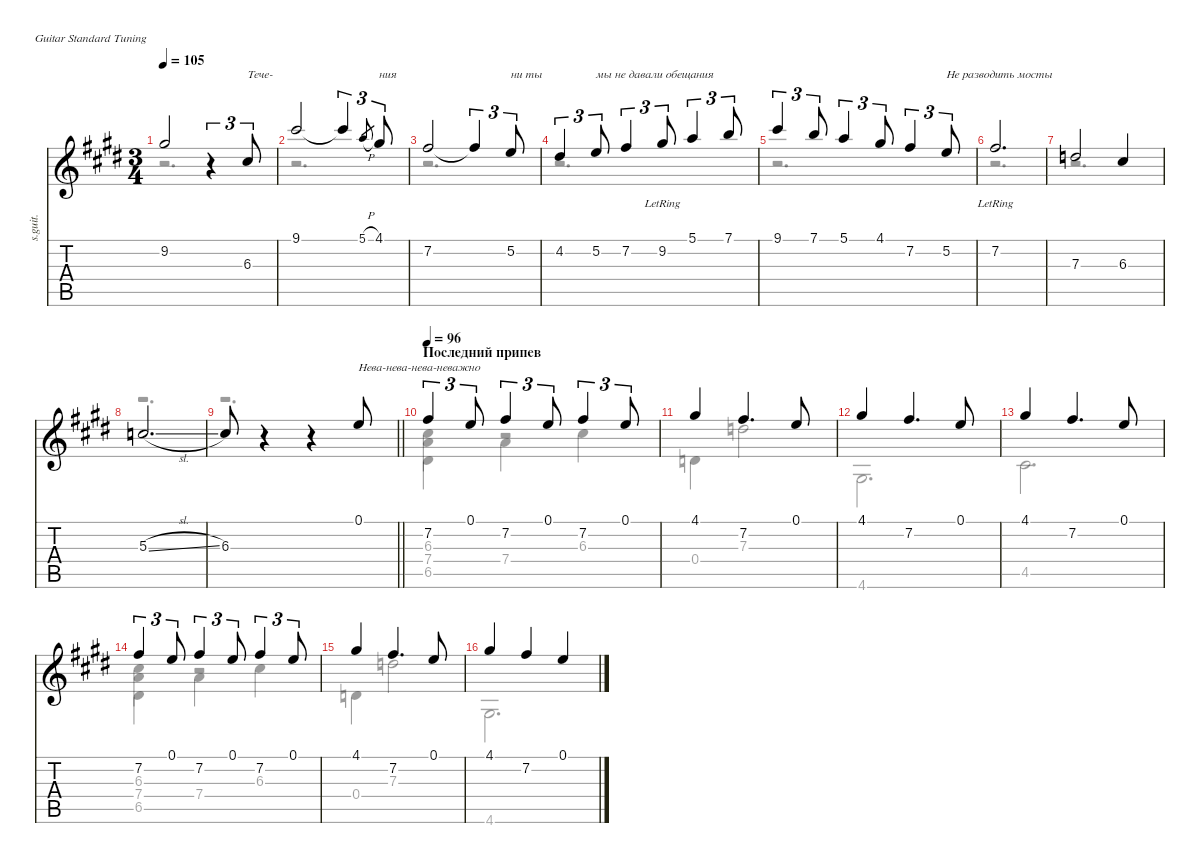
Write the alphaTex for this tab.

\defaultSystemsLayout 4
\hideDynamics
\bracketExtendMode nobrackets
\otherSystemsTrackNameOrientation horizontal
\track ("Steel Guitar" "s.guit.") {instrument acousticguitarsteel}
\staff {score tabs}
\tuning (E4 B3 G3 D3 A2 E2)
\voice
\ts (3 4)
\tempo 105
\clef g2
\ks e
9.2{acc #}.2{dy mf beam Up} r.4{tu (3 2) beam Up} 6.3{acc #}.8{tu (3 2) txt "Тече-" beam Up} |
9.1{acc #}.2{beam Up} 9.1{t acc #}.4{tu (3 2) beam Up} 5.1{h acc forcenatural}.8{tu (3 2) gr beam Up} 4.1{acc #}.8{tu (3 2) txt "ния" beam Up} |
7.2{acc #}.2{beam Up} 7.2{t acc #}.4{tu (3 2) beam Up} 5.2{acc forcenatural}.8{tu (3 2) txt "ни ты" beam Up} |
4.2{acc #}.4{tu (3 2) beam Up} 5.2{acc forcenatural}.8{tu (3 2) txt "мы не давали обещания" beam Up} 7.2{acc #}.4{tu (3 2) beam Up} 9.2{lr acc #}.8{tu (3 2) beam Up} 5.1{acc forcenatural}.4{tu (3 2) beam Up} 7.1{acc forcenatural}.8{tu (3 2) beam Up} |
9.1{acc #}.4{tu (3 2) beam Up} 7.1{acc forcenatural}.8{tu (3 2) beam Up} 5.1{acc forcenatural}.4{tu (3 2) beam Up} 4.1{acc #}.8{tu (3 2) beam Up} 7.2{acc #}.4{tu (3 2) beam Up} 5.2{acc forcenatural}.8{tu (3 2) txt "Не разводить мосты" beam Up} |
7.2{lr acc #}.2{d beam Up} |
7.3{acc forcenatural}.2{beam Up} 6.3{acc #}.4{beam Up} |
5.3{sl acc forcenatural}.2{d beam Up} |
\barLineRight lightlight
6.3{acc #}.8{beam Up} r.4{beam Up} r.4{beam Up} 0.1{acc forcenatural}.8{txt "Нева-нева-нева-неважно" beam Up} |
\section ("" "Последний припев")
\tempo 96
7.2{acc #}.4{tu (3 2) beam Up} 0.1{acc forcenatural}.8{tu (3 2) beam Up} 7.2{acc #}.4{tu (3 2) beam Up} 0.1{acc forcenatural}.8{tu (3 2) beam Up} 7.2{acc #}.4{tu (3 2) beam Up} 0.1{acc forcenatural}.8{tu (3 2) beam Up} |
4.1{acc #}.4{beam Up} 7.2{acc #}.4{d beam Up} 0.1{acc forcenatural}.8{beam Up} |
4.1{acc #}.4{beam Up} 7.2{acc #}.4{d beam Up} 0.1{acc forcenatural}.8{beam Up} |
4.1{acc #}.4{beam Up} 7.2{acc #}.4{d beam Up} 0.1{acc forcenatural}.8{beam Up} |
7.2{acc #}.4{tu (3 2) beam Up} 0.1{acc forcenatural}.8{tu (3 2) beam Up} 7.2{acc #}.4{tu (3 2) beam Up} 0.1{acc forcenatural}.8{tu (3 2) beam Up} 7.2{acc #}.4{tu (3 2) beam Up} 0.1{acc forcenatural}.8{tu (3 2) beam Up} |
4.1{acc #}.4{beam Up} 7.2{acc #}.4{d beam Up} 0.1{acc forcenatural}.8{beam Up} |
4.1{acc #}.4{beam Up} 7.2{acc #}.4{beam Up} 0.1{acc forcenatural}.4{beam Up}
\voice
\clef g2
\ottava regular
\simile none
\ks e
r.2{d dy mf beam Down} |
r.2{d beam Down} |
r.2{d beam Down} |
r.2{d beam Down} |
r.2{d beam Down} |
r.2{d beam Down} |
r.2{d beam Down} |
r.2{d beam Down} |
\barLineRight lightlight
r.2{d beam Down} |
(7.4{acc forcenatural} 6.3{acc #}).4{dy mp beam Down} r.2{beam Down} |
|
|
|
(7.4{acc forcenatural} 6.3{acc #}).4{beam Down} r.2{beam Down} |
|
\voice
\clef g2
\ottava regular
\simile none
\ks e
|
|
|
|
|
|
|
|
\barLineRight lightlight
|
6.5{acc #}.4{beam Down} 7.4{acc forcenatural}.4{beam Down} 6.3{acc #}.4{beam Down} |
0.4{acc forcenatural}.4{beam Down} 7.3{acc forcenatural}.2{beam Down} |
4.6{acc #}.2{d beam Down} |
4.5{acc #}.2{d beam Down} |
6.5{acc #}.4{beam Down} 7.4{acc forcenatural}.4{beam Down} 6.3{acc #}.4{beam Down} |
0.4{acc forcenatural}.4{beam Down} 7.3{acc forcenatural}.2{beam Down} |
4.6{acc #}.2{d beam Down}
